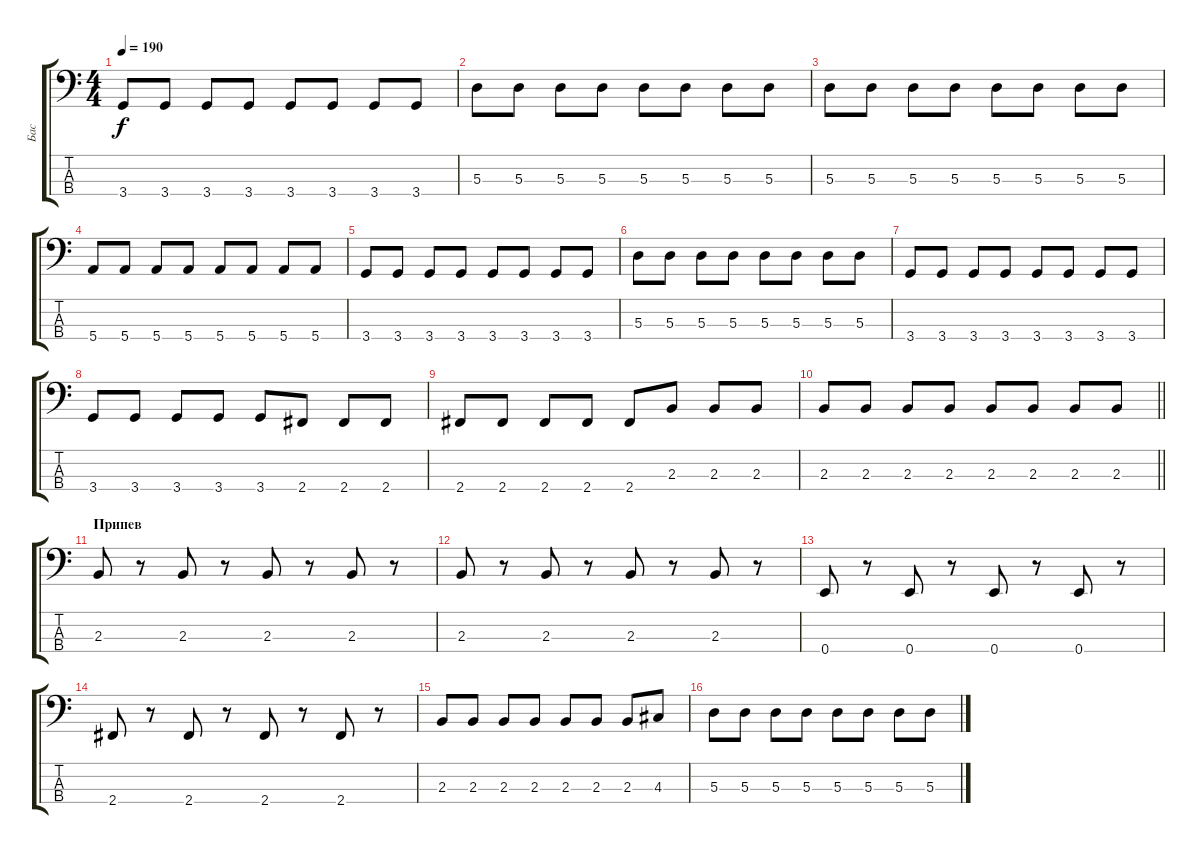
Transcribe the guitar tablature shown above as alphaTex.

\track ("Бас" "Бас") {instrument electricbasspick}
\staff {score tabs}
\tuning (G2 D2 A1 E1) {hide}
\ts (4 4)
\tempo 190
\clef f4
\ks c
3.4.8{dy f} 3.4.8 3.4.8 3.4.8 3.4.8 3.4.8 3.4.8 3.4.8 |
5.3.8 5.3.8 5.3.8 5.3.8 5.3.8 5.3.8 5.3.8 5.3.8 |
5.3.8 5.3.8 5.3.8 5.3.8 5.3.8 5.3.8 5.3.8 5.3.8 |
5.4.8 5.4.8 5.4.8 5.4.8 5.4.8 5.4.8 5.4.8 5.4.8 |
3.4.8 3.4.8 3.4.8 3.4.8 3.4.8 3.4.8 3.4.8 3.4.8 |
5.3.8 5.3.8 5.3.8 5.3.8 5.3.8 5.3.8 5.3.8 5.3.8 |
3.4.8 3.4.8 3.4.8 3.4.8 3.4.8 3.4.8 3.4.8 3.4.8 |
3.4.8 3.4.8 3.4.8 3.4.8 3.4.8 2.4.8 2.4.8 2.4.8 |
2.4.8 2.4.8 2.4.8 2.4.8 2.4.8 2.3.8 2.3.8 2.3.8 |
\barLineRight lightlight
2.3.8 2.3.8 2.3.8 2.3.8 2.3.8 2.3.8 2.3.8 2.3.8 |
\section ("" "Припев")
2.3.8 r.8 2.3.8 r.8 2.3.8 r.8 2.3.8 r.8 |
2.3.8 r.8 2.3.8 r.8 2.3.8 r.8 2.3.8 r.8 |
0.4.8 r.8 0.4.8 r.8 0.4.8 r.8 0.4.8 r.8 |
2.4.8 r.8 2.4.8 r.8 2.4.8 r.8 2.4.8 r.8 |
2.3.8 2.3.8 2.3.8 2.3.8 2.3.8 2.3.8 2.3.8 4.3.8 |
5.3.8 5.3.8 5.3.8 5.3.8 5.3.8 5.3.8 5.3.8 5.3.8
